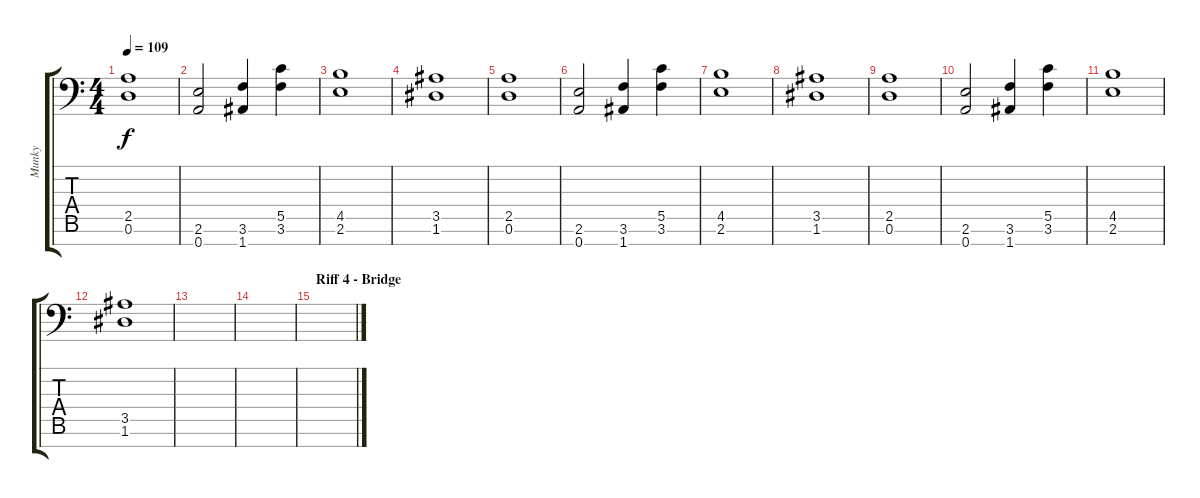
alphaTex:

\track ("Munky" "Munky") {instrument overdrivenguitar}
\staff {score tabs}
\tuning (D4 A3 F3 C3 G2 D2 A1) {hide}
\ts (4 4)
\tempo 109
\clef f4
\ks c
(2.5 0.6).1{dy f} |
(2.6 0.7).2 (3.6 1.7).4 (5.5 3.6).4 |
(4.5 2.6).1 |
(3.5 1.6).1 |
(2.5 0.6).1 |
(2.6 0.7).2 (3.6 1.7).4 (5.5 3.6).4 |
(4.5 2.6).1 |
(3.5 1.6).1 |
(2.5 0.6).1 |
(2.6 0.7).2 (3.6 1.7).4 (5.5 3.6).4 |
(4.5 2.6).1 |
(3.5 1.6).1 |
|
|
\section ("" "Riff 4 - Bridge")
